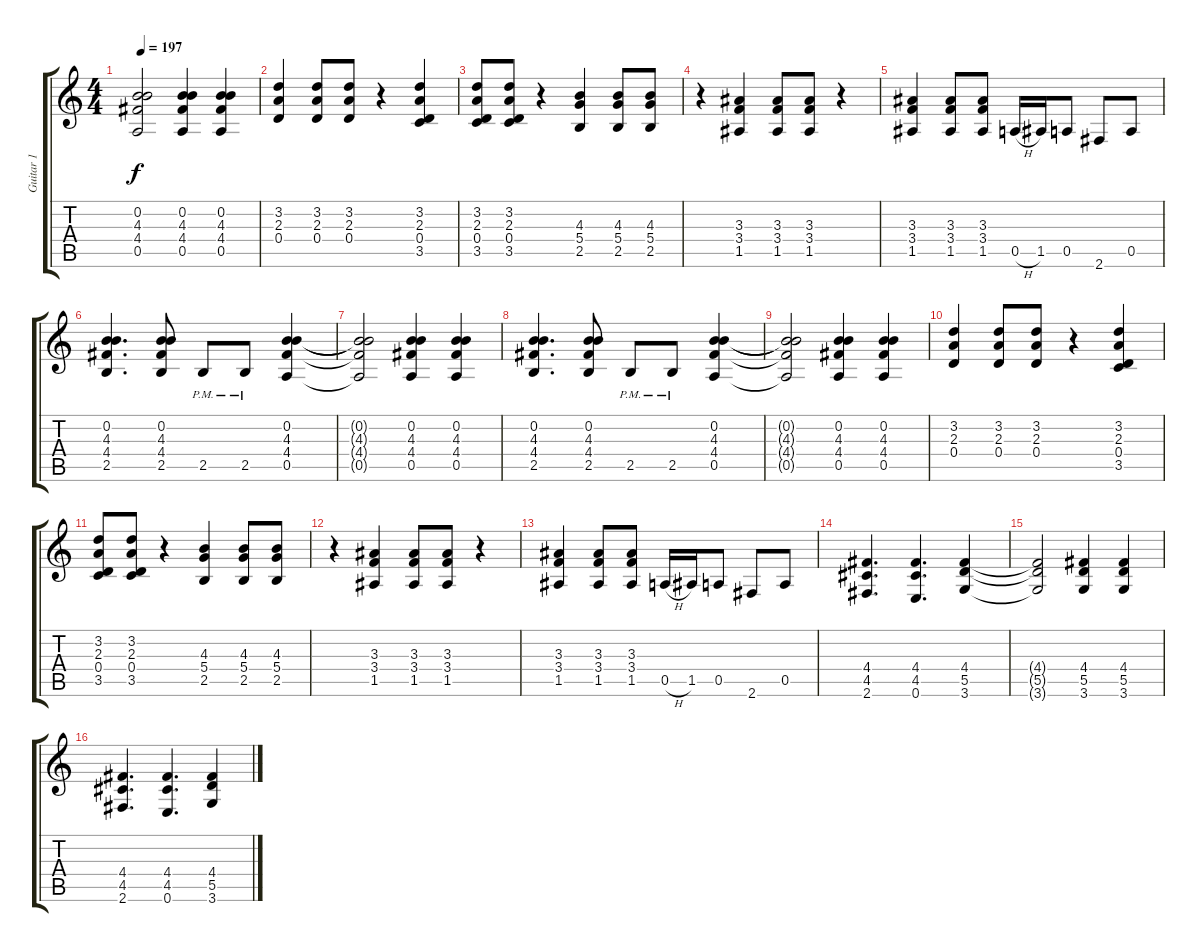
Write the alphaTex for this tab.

\track ("Guitar 1" "Guitar 1") {instrument distortionguitar}
\staff {score tabs}
\tuning (E4 B3 G3 D3 A2 E2) {hide}
\ts (4 4)
\tempo 197
\clef g2
\ks c
(0.2{t} 4.3{t} 4.4{t} 0.5{t}).2{dy f} (0.2 4.3 4.4 0.5).4 (0.2 4.3 4.4 0.5).4 |
(3.2 2.3 0.4).4 (3.2 2.3 0.4).8 (3.2 2.3 0.4).8 r.4 (3.2 2.3 0.4 3.5).4 |
(3.2 2.3 0.4 3.5).8 (3.2 2.3 0.4 3.5).8 r.4 (4.3 5.4 2.5).4 (4.3 5.4 2.5).8 (4.3 5.4 2.5).8 |
r.4 (3.3 3.4 1.5).4 (3.3 3.4 1.5).8 (3.3 3.4 1.5).8 r.4 |
(3.3 3.4 1.5).4 (3.3 3.4 1.5).8 (3.3 3.4 1.5).8 0.5{h}.16 1.5.16 0.5.8 2.6.8 0.5.8 |
(0.2 4.3 4.4 2.5).4{d} (0.2 4.3 4.4 2.5).8 2.5{pm}.8 2.5{pm}.8 (0.2 4.3 4.4 0.5).4 |
(0.2{t} 4.3{t} 4.4{t} 0.5{t}).2 (0.2 4.3 4.4 0.5).4 (0.2 4.3 4.4 0.5).4 |
(0.2 4.3 4.4 2.5).4{d} (0.2 4.3 4.4 2.5).8 2.5{pm}.8 2.5{pm}.8 (0.2 4.3 4.4 0.5).4 |
(0.2{t} 4.3{t} 4.4{t} 0.5{t}).2 (0.2 4.3 4.4 0.5).4 (0.2 4.3 4.4 0.5).4 |
(3.2 2.3 0.4).4 (3.2 2.3 0.4).8 (3.2 2.3 0.4).8 r.4 (3.2 2.3 0.4 3.5).4 |
(3.2 2.3 0.4 3.5).8 (3.2 2.3 0.4 3.5).8 r.4 (4.3 5.4 2.5).4 (4.3 5.4 2.5).8 (4.3 5.4 2.5).8 |
r.4 (3.3 3.4 1.5).4 (3.3 3.4 1.5).8 (3.3 3.4 1.5).8 r.4 |
(3.3 3.4 1.5).4 (3.3 3.4 1.5).8 (3.3 3.4 1.5).8 0.5{h}.16 1.5.16 0.5.8 2.6.8 0.5.8 |
(4.4 4.5 2.6).4{d} (4.4 4.5 0.6).4{d} (4.4 5.5 3.6).4 |
(4.4{t} 5.5{t} 3.6{t}).2 (4.4 5.5 3.6).4 (4.4 5.5 3.6).4 |
(4.4 4.5 2.6).4{d} (4.4 4.5 0.6).4{d} (4.4 5.5 3.6).4
